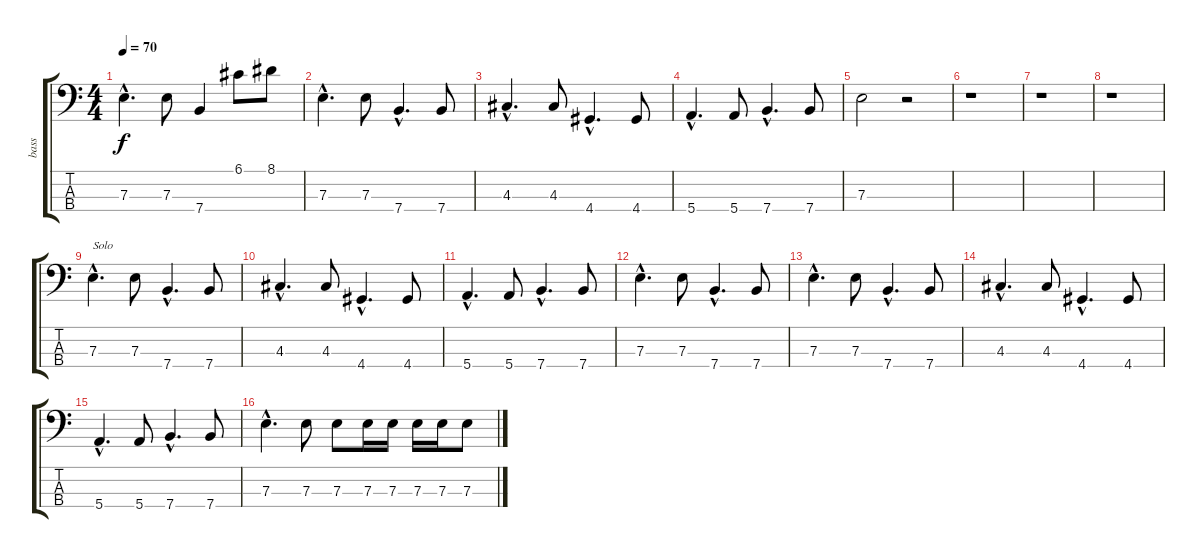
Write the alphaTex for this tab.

\track ("bass" "bass") {instrument fretlessbass}
\staff {score tabs}
\tuning (G2 D2 A1 E1) {hide}
\ts (4 4)
\tempo 70
\clef f4
\ks c
7.3{hac}.4{d dy f} 7.3.8 7.4.4 6.1.8 8.1.8 |
7.3{hac}.4{d} 7.3.8 7.4{hac}.4{d} 7.4.8 |
4.3{hac}.4{d} 4.3.8 4.4{hac}.4{d} 4.4.8 |
5.4{hac}.4{d} 5.4.8 7.4{hac}.4{d} 7.4.8 |
7.3.2 r.2 |
r.1 |
r.1 |
r.1 |
7.3{hac}.4{d txt "Solo"} 7.3.8 7.4{hac}.4{d} 7.4.8 |
4.3{hac}.4{d} 4.3.8 4.4{hac}.4{d} 4.4.8 |
5.4{hac}.4{d} 5.4.8 7.4{hac}.4{d} 7.4.8 |
7.3{hac}.4{d} 7.3.8 7.4{hac}.4{d} 7.4.8 |
7.3{hac}.4{d} 7.3.8 7.4{hac}.4{d} 7.4.8 |
4.3{hac}.4{d} 4.3.8 4.4{hac}.4{d} 4.4.8 |
5.4{hac}.4{d} 5.4.8 7.4{hac}.4{d} 7.4.8 |
7.3{hac}.4{d} 7.3.8 7.3.8 7.3.16 7.3.16 7.3.16 7.3.16 7.3.8
